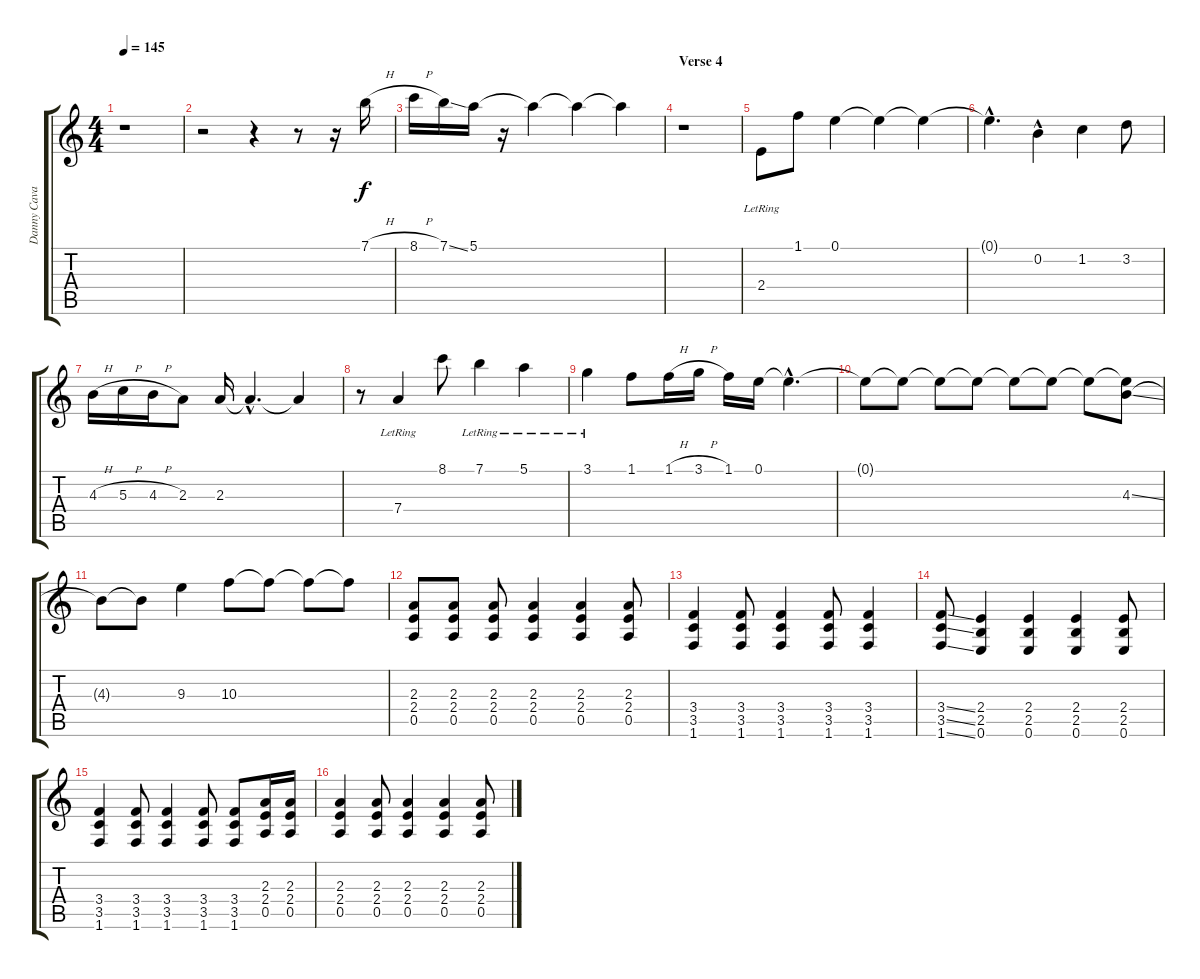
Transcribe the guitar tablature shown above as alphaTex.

\track ("Danny Cavanagh (Electric Guitar)" "Danny Cava") {instrument distortionguitar}
\staff {score tabs}
\tuning (E4 B3 G3 D3 A2 E2) {hide}
\ts (4 4)
\tempo 145
\clef g2
\ks c
r.1{dy f} |
r.2 r.4 r.8 r.16 7.1{h}.16{instrument electricguitarclean} |
8.1{h}.16 7.1{ss}.16 5.1.16 r.16 5.1{t}.4 5.1{t}.4 5.1{t}.4 |
\section ("" "Verse 4")
r.1 |
2.4{lr}.8 1.1.8 0.1.4 0.1{t}.4 0.1{t}.4 |
0.1{hac t}.4{d} 0.2{hac}.4 1.2.4 3.2.8 |
4.3{h}.16 5.3{h}.16 4.3{h}.16 2.3.8 2.3.16 2.3{hac t}.4{d} 2.3{t}.4 |
r.8 7.4{lr}.4 8.1.8 7.1{lr}.4 5.1{lr}.4 |
3.1{lr}.4 1.1.8 1.1{h}.16 3.1{h}.16 1.1.16 0.1.16 0.1{hac t}.4{d} |
0.1{t}.8 0.1{t}.8 0.1{t}.8 0.1{t}.8 0.1{t}.8 0.1{t}.8 0.1{t}.8 (0.1{t} 4.3{ss}).8 |
4.3{t}.8 4.3{t}.8 9.3.4 10.3.8 10.3{t}.8 10.3{t}.8 10.3{t}.8 |
(2.3 2.4 0.5).8{volume 8 instrument distortionguitar} (2.3 2.4 0.5).8 (2.3 2.4 0.5).8 (2.3 2.4 0.5).4 (2.3 2.4 0.5).4 (2.3 2.4 0.5).8 |
(3.4 3.5 1.6).4 (3.4 3.5 1.6).8 (3.4 3.5 1.6).4 (3.4 3.5 1.6).8 (3.4 3.5 1.6).4 |
(3.4{ss} 3.5{ss} 1.6{ss}).8 (2.4 2.5 0.6).4 (2.4 2.5 0.6).4 (2.4 2.5 0.6).4 (2.4 2.5 0.6).8 |
(3.4 3.5 1.6).4 (3.4 3.5 1.6).8 (3.4 3.5 1.6).4 (3.4 3.5 1.6).8 (3.4 3.5 1.6).8 (2.3 2.4 0.5).16 (2.3 2.4 0.5).16 |
(2.3 2.4 0.5).4 (2.3 2.4 0.5).8 (2.3 2.4 0.5).4 (2.3 2.4 0.5).4 (2.3 2.4 0.5).8
